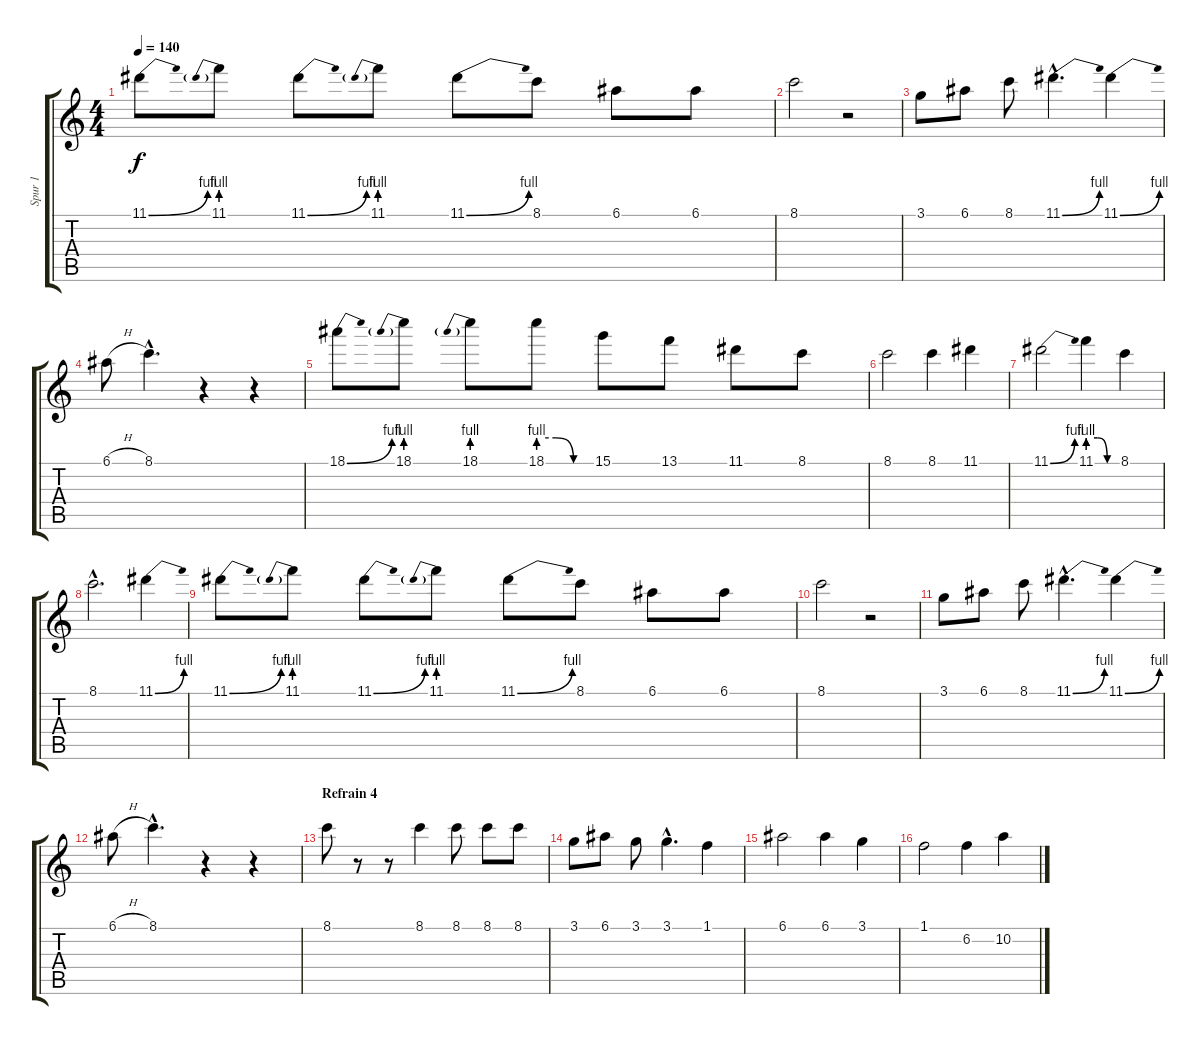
\track ("Spur 1" "Spur 1") {instrument acousticguitarsteel}
\staff {score tabs}
\tuning (E4 B3 G3 D3 A2 E2) {hide}
\ts (4 4)
\tempo 140
\clef g2
\ks c
11.1{be (bend 0 0 60 4)}.8{dy f} 11.1{be (prebend 0 4 60 4)}.8 11.1{be (bend 0 0 60 4)}.8 11.1{be (prebend 0 4 60 4)}.8 11.1{be (bend 0 0 60 4)}.8 8.1.8 6.1.8 6.1.8 |
8.1.2 r.2 |
3.1.8 6.1.8 8.1.8 11.1{be (bend 0 0 60 4) hac}.4{d} 11.1{be (bend 0 0 60 4)}.4 |
6.1{h}.8 8.1{hac}.4{d} r.4 r.4 |
18.1{be (bend 0 0 60 4)}.8 18.1{be (prebend 0 4 60 4)}.8 18.1{be (prebend 0 4 60 4)}.8 18.1{be (custom 0 4 20 4 40 0 60 0)}.8 15.1.8 13.1.8 11.1.8 8.1.8 |
8.1.2 8.1.4 11.1.4 |
11.1{be (bend 0 0 60 4)}.2 11.1{be (custom 0 4 20 4 40 0 60 0)}.4 8.1.4 |
8.1{hac}.2{d} 11.1{be (bend 0 0 60 4)}.4 |
11.1{be (bend 0 0 60 4)}.8 11.1{be (prebend 0 4 60 4)}.8 11.1{be (bend 0 0 60 4)}.8 11.1{be (prebend 0 4 60 4)}.8 11.1{be (bend 0 0 60 4)}.8 8.1.8 6.1.8 6.1.8 |
8.1.2 r.2 |
3.1.8 6.1.8 8.1.8 11.1{be (bend 0 0 60 4) hac}.4{d} 11.1{be (bend 0 0 60 4)}.4 |
6.1{h}.8 8.1{hac}.4{d} r.4 r.4 |
\section ("" "Refrain 4")
8.1.8{volume 14 instrument acousticguitarsteel} r.8 r.8 8.1.4 8.1.8 8.1.8 8.1.8 |
3.1.8 6.1.8 3.1.8 3.1{hac}.4{d} 1.1.4 |
6.1.2 6.1.4 3.1.4 |
1.1.2 6.2.4 10.2.4
